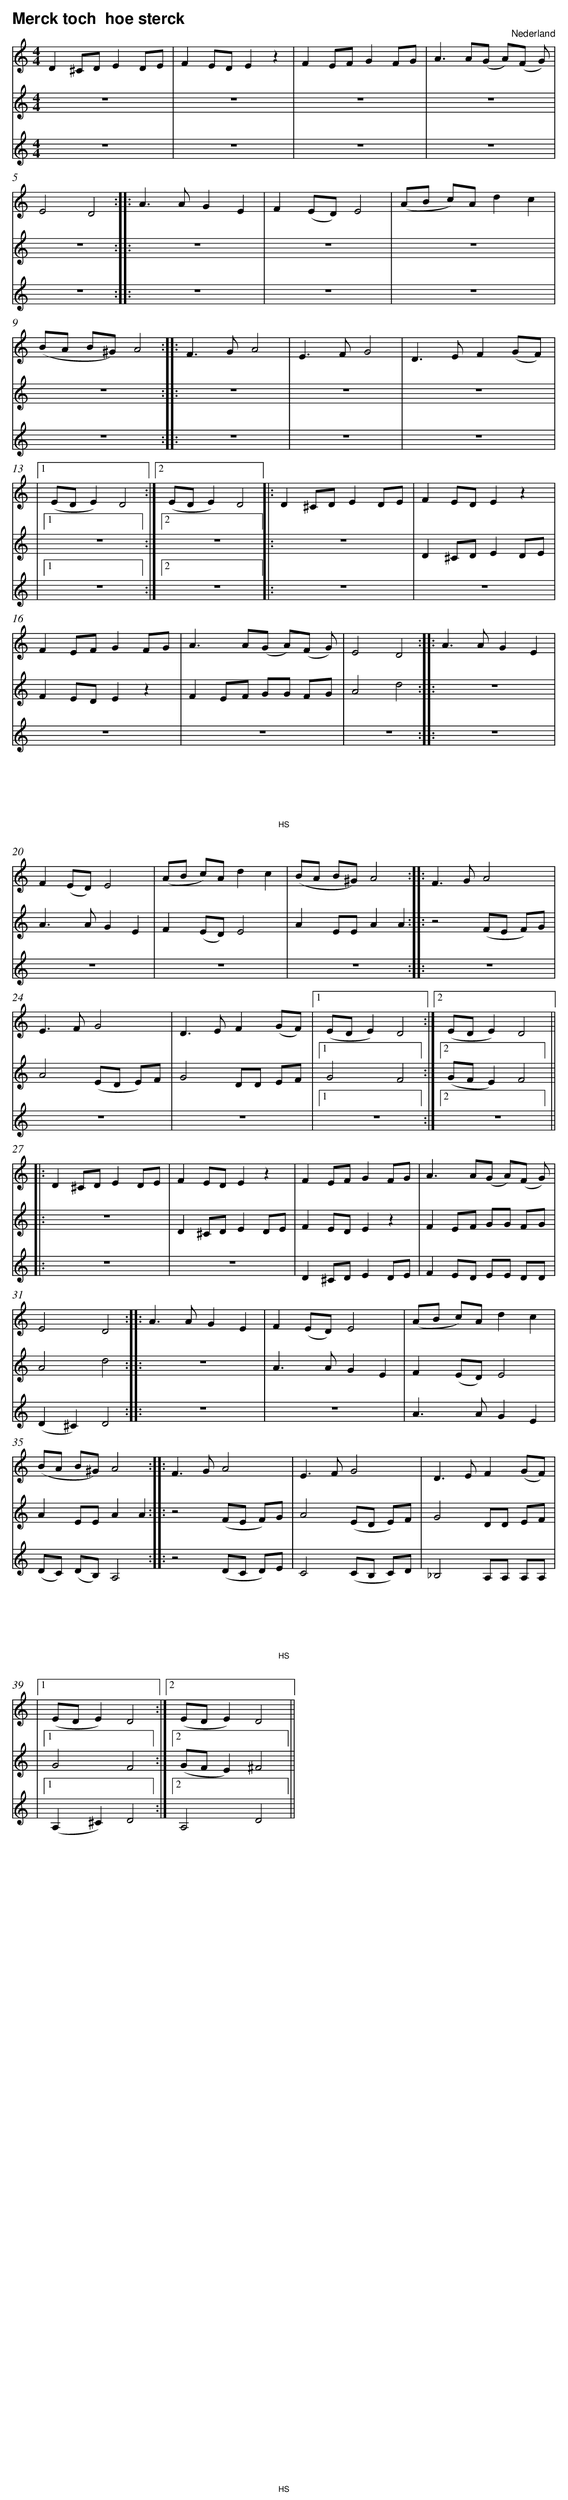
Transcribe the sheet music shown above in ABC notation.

X:1
T:Merck toch  hoe sterck
O:Nederland
M:4/4
L:1/8
Q:1/4=120
K:C
V:1
D2 ^CD E2 DE |F2 ED E2 z2 |F2 EF G2 FG |A3 A(G A)(F G)|
E4 D4 :| |:A3 AG2 E2 |F2 (ED) E4 |(AB c)A d2 c2 |
(BA B^G) A4 :| |:F3 GA4 |E3 FG4 |D3 EF2 (GF) |
|1 (ED E2) D4 :|2 (ED E2) D4 || |:D2 ^CD E2 DE |F2 ED E2 z2 |
F2 EF G2 FG |A3 A(G A)(F G)|E4 D4 :| |:A3 AG2 E2 |
F2 (ED) E4 |(AB c)A d2 c2 |(BA B^G) A4 :| |:F3 GA4 |
E3 FG4 |D3 EF2 (GF) |1 (ED E2) D4 :|2 (ED E2) D4 || |:
D2 ^CD E2 DE |F2 ED E2 z2 |F2 EF G2 FG |A3 A(G A)(F G)|
E4 D4 :| |:A3 AG2 E2 |F2 (ED) E4 |(AB c)A d2 c2 |
(BA B^G) A4 :| |:F3 GA4 |E3 FG4 |D3 EF2 (GF) |
|1 (ED E2) D4 :|2 (ED E2) D4 ||
V:2
z8 |z8 |z8 |z8 |
z8 :| |:z8 |z8 |z8 |
z8 :| |:z8 |z8 |z8 |
|1 z8 :|2 z8 || |:z8 |D2 ^CD E2 DE |
F2 ED E2 z2 |F2 EF GG FG |A4 d4 :| |:z8 |
A3 AG2 E2 |F2 (ED) E4 |A2 EE A2 A2 :| |:z4 (FE F)G |
A4 (ED E)F |G4 DD EF |1 G4 F4 :|2 (GF E2) F4 || |:
z8 |D2 ^CD E2 DE |F2 ED E2 z2 |F2 EF GG FG |
A4 d4 :| |:z8 |A3 AG2 E2 |F2 (ED) E4 |
A2 EE A2 A2 :| |:z4 (FE F)G |A4 (ED E)F |G4 DD EF |
|1 G4 F4 :|2 (GF E2) ^F4 ||
V:3
z8 |z8 |z8 |z8 |
z8 :| |:z8 |z8 |z8 |
z8 :| |:z8 |z8 |z8 |
|1 z8 :|2 z8 || |:z8 |z8 |
z8 |z8 |z8 :| |:z8 |
z8 |z8 |z8 :| |:z8 |
z8 |z8 |1 z8 :|2 z8 || |:
z8 |z8 |D2 ^CD E2 DE |F2 ED EE DD |
(D2 ^C2) D4 :| |:z8 |z8 |A3 AG2 E2 |
(DC) (DB,) A,4 :| |:z4 (DC D)E |C4 (CB, C)D |_B,4 A,A, A,A, |
|1 (A,2 ^C2) D4 :|2 A,4 D4 ||
